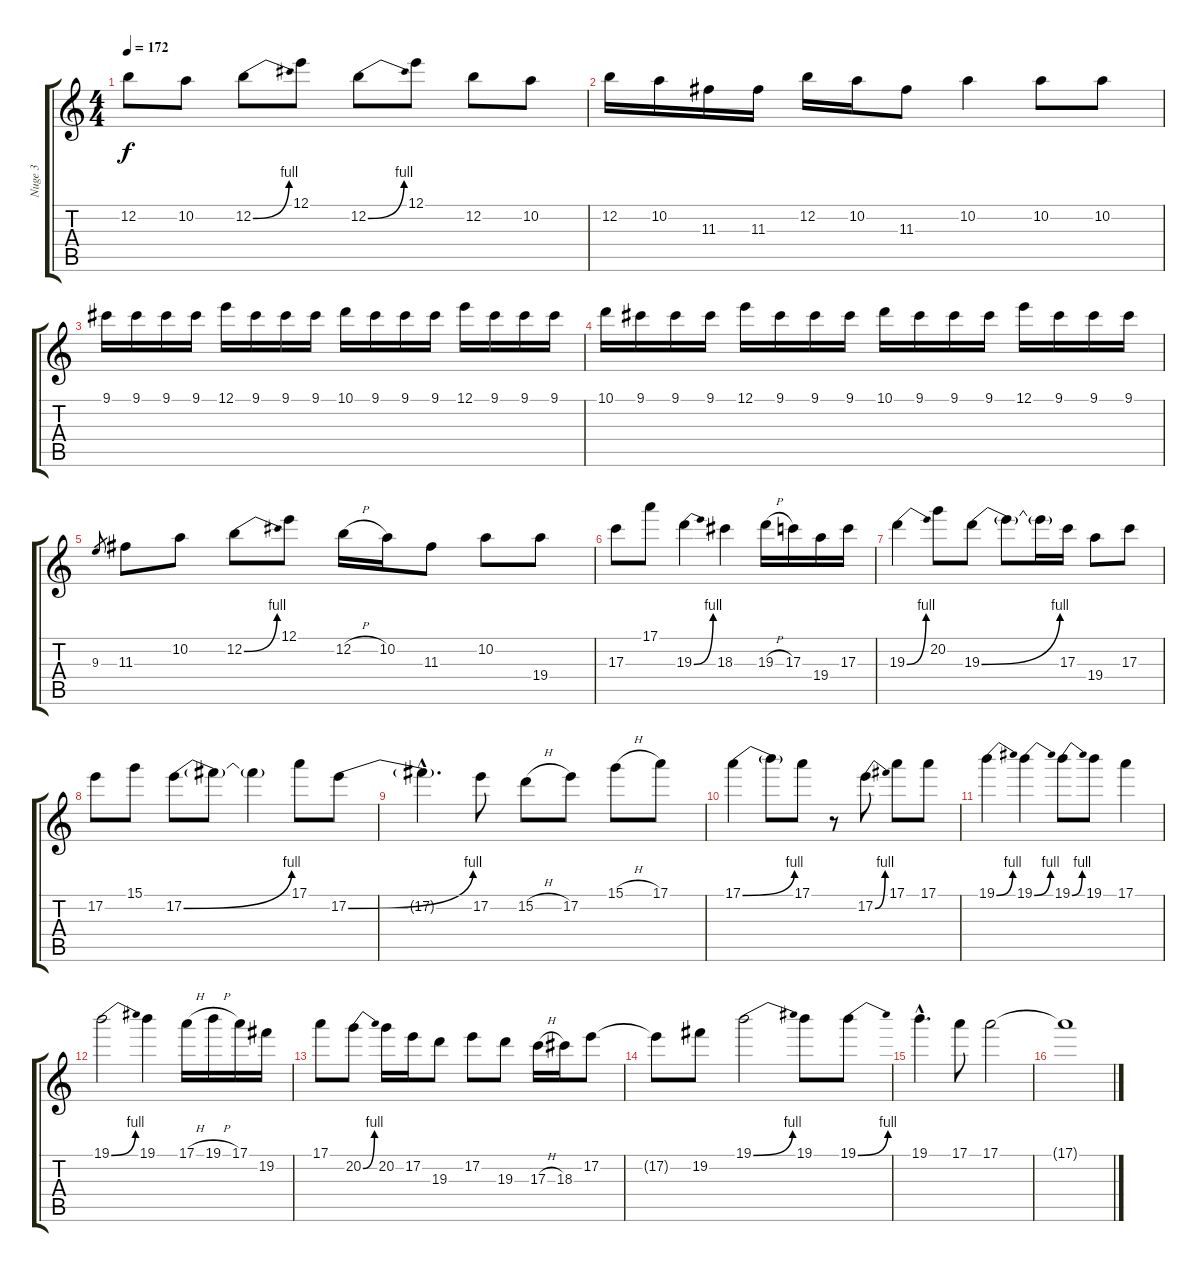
\track ("Nuge 3" "Nuge 3") {instrument overdrivenguitar}
\staff {score tabs}
\tuning (E4 B3 G3 D3 A2 E2) {hide}
\ts (4 4)
\tempo 172
\clef g2
\ks c
12.2{t}.8{dy f} 10.2.8 12.2{be (bend 0 0 60 4)}.8 12.1.8 12.2{be (bend 0 0 60 4)}.8 12.1.8 12.2.8 10.2.8 |
12.2.16 10.2.16 11.3.16 11.3.16 12.2.16 10.2.16 11.3.8 10.2.4 10.2.8 10.2.8 |
9.1.16 9.1.16 9.1.16 9.1.16 12.1.16 9.1.16 9.1.16 9.1.16 10.1.16 9.1.16 9.1.16 9.1.16 12.1.16 9.1.16 9.1.16 9.1.16 |
10.1.16 9.1.16 9.1.16 9.1.16 12.1.16 9.1.16 9.1.16 9.1.16 10.1.16 9.1.16 9.1.16 9.1.16 12.1.16 9.1.16 9.1.16 9.1.16 |
9.3.8{gr} 11.3.8 10.2.8 12.2{be (bend 0 0 60 4)}.8 12.1.8 12.2{h}.16 10.2.16 11.3.8 10.2.8 19.4.8 |
17.3.8 17.1.8 19.3{be (bend 0 0 60 4)}.4 18.3.4 19.3{h}.16 17.3.16 19.4.16 17.3.16 |
19.3{be (bend 0 0 60 4)}.4 20.2.8 19.3{be (bend 0 0 60 4)}.8 19.3{t}.8 19.3{t}.16 17.3.16 19.4.8 17.3.8 |
17.2.8 15.1.8 17.2{be (bend 0 0 60 4)}.8 17.2{t}.8 17.2{t}.4 17.1.8 17.2{be (bend 0 0 60 4)}.8 |
17.2{hac t}.4{d} 17.2.8 15.2{h}.8 17.2.8 15.1{h}.8 17.1.8 |
17.1{be (bend 0 0 60 4)}.4 17.1{t}.8 17.1.8 r.8 17.2{be (bend 0 0 60 4)}.8 17.1.8 17.1.8 |
19.1{be (bend 0 0 60 4)}.4 19.1{be (bend 0 0 60 4)}.4 19.1{be (bend 0 0 60 4)}.8 19.1.8 17.1.4 |
19.1{be (bend 0 0 60 4)}.2 19.1.4 17.1{h}.16 19.1{h}.16 17.1.16 19.2.16 |
17.1.8 20.2{be (bend 0 0 60 4)}.8 20.2.16 17.2.16 19.3.8 17.2.8 19.3.8 17.3{h}.16 18.3.16 17.2.8 |
17.2{t}.8 19.2.8 19.1{be (bend 0 0 60 4)}.2 19.1.8 19.1{be (bend 0 0 60 4)}.8 |
19.1{hac}.4{d} 17.1.8 17.1.2 |
17.1{t}.1
